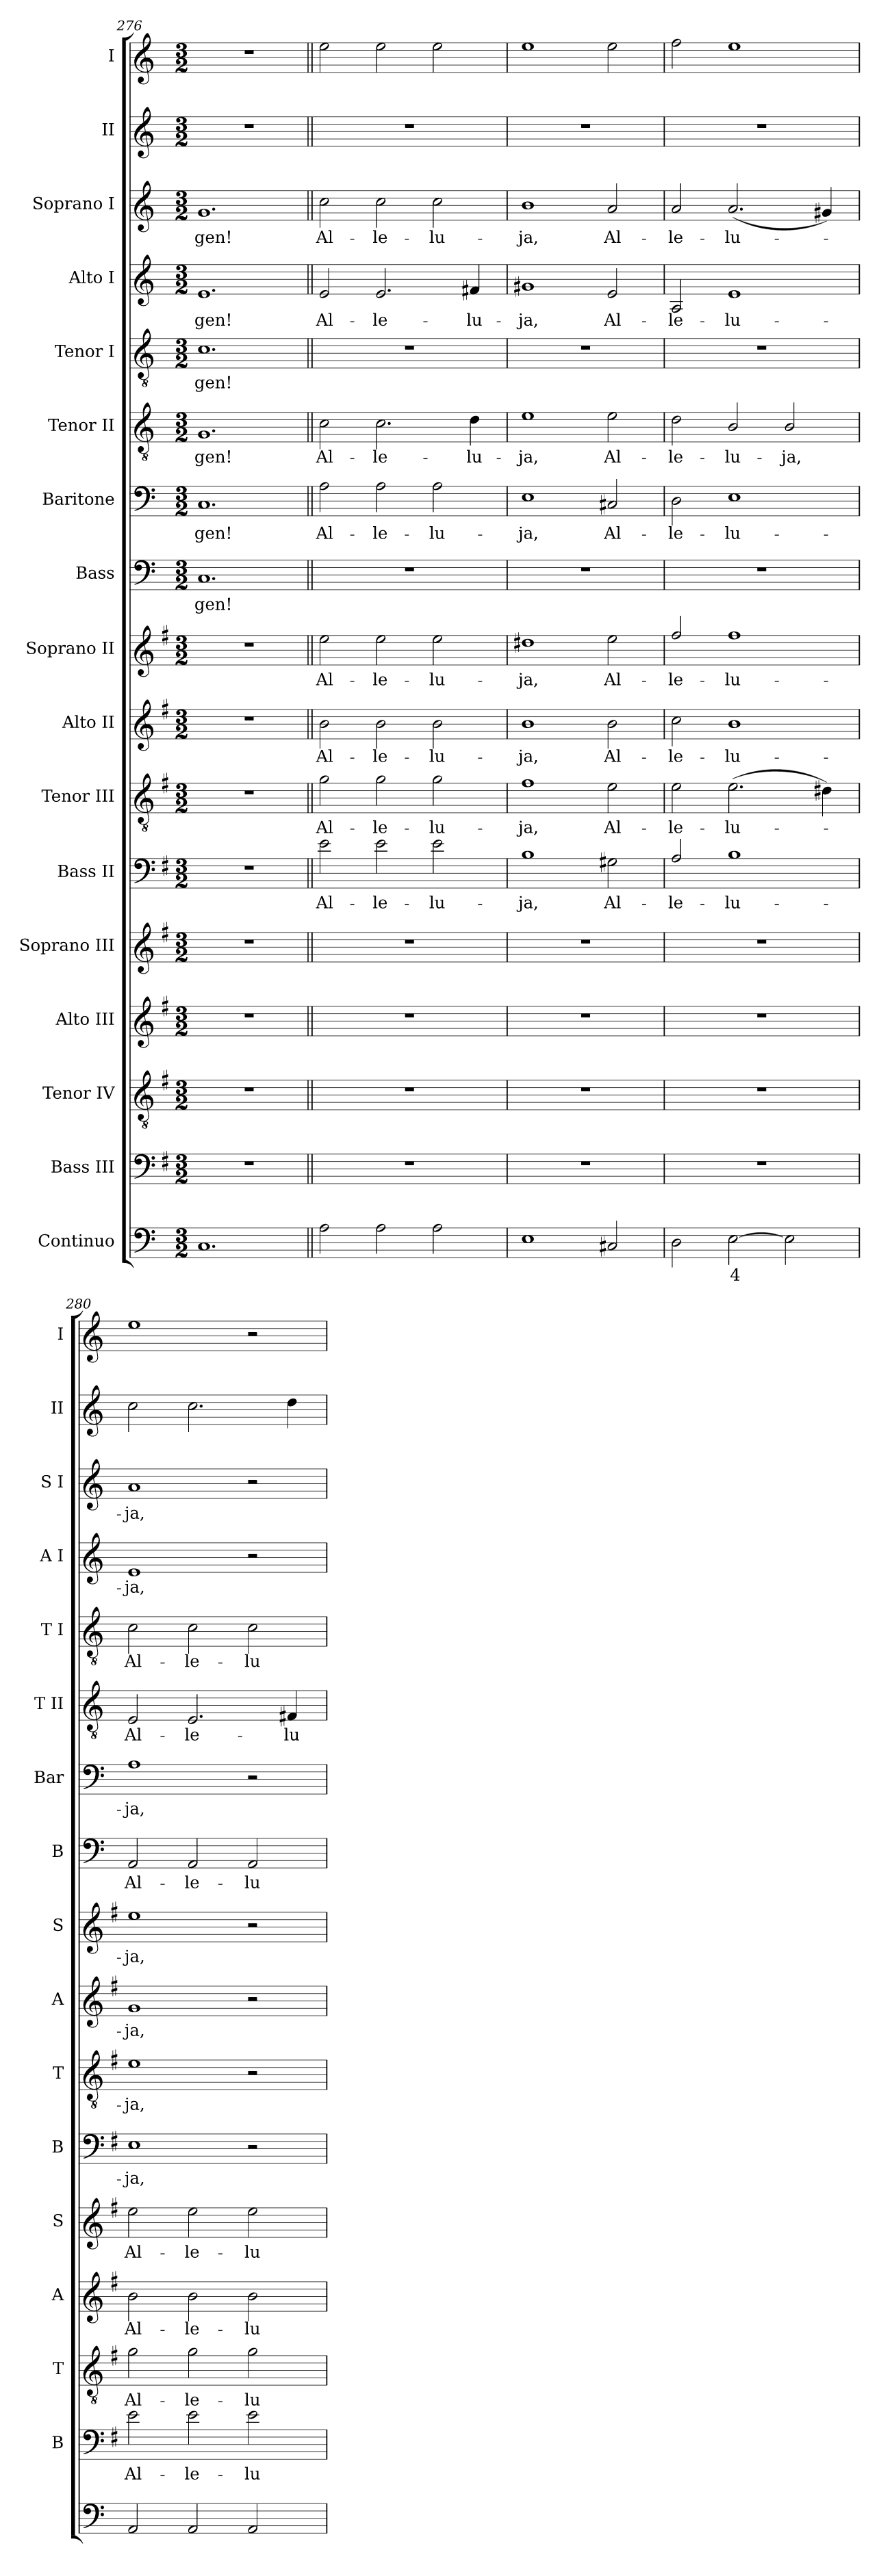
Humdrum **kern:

**kern	**text	**kern	**text	**kern	**text	**kern	**text	**kern	**text	**kern	**text	**kern	**text	**kern	**text	**kern	**text	**kern	**text	**kern	**text	**kern	**text	**kern	**text	**kern	**text	**kern	**text	**kern	**kern
*part17	*part17	*part16	*part16	*part15	*part15	*part14	*part14	*part13	*part13	*part12	*part12	*part11	*part11	*part10	*part10	*part9	*part9	*part8	*part8	*part7	*part7	*part6	*part6	*part5	*part5	*part4	*part4	*part3	*part3	*part2	*part1
*staff17	*staff17	*staff16	*staff16	*staff15	*staff15	*staff14	*staff14	*staff13	*staff13	*staff12	*staff12	*staff11	*staff11	*staff10	*staff10	*staff9	*staff9	*staff8	*staff8	*staff7	*staff7	*staff6	*staff6	*staff5	*staff5	*staff4	*staff4	*staff3	*staff3	*staff2	*staff1
*I"Continuo	*	*I"Bass III	*	*I"Tenor IV	*	*I"Alto III	*	*I"Soprano III	*	*I"Bass II	*	*I"Tenor III	*	*I"Alto II	*	*I"Soprano II	*	*I"Bass	*	*I"Baritone	*	*I"Tenor II	*	*I"Tenor I	*	*I"Alto I	*	*I"Soprano I	*	*I"II	*I"I
*	*	*I'B	*	*I'T	*	*I'A	*	*I'S	*	*I'B	*	*I'T	*	*I'A	*	*I'S	*	*I'B	*	*I'Bar	*	*I'T II	*	*I'T I	*	*I'A I	*	*I'S I	*	*I'II	*I'I
*clefF4	*	*clefF4	*	*clefGv2	*	*clefG2	*	*clefG2	*	*clefF4	*	*clefGv2	*	*clefG2	*	*clefG2	*	*clefF4	*	*clefF4	*	*clefGv2	*	*clefGv2	*	*clefG2	*	*clefG2	*	*clefG2	*clefG2
*	*	*ITrd4c7	*	*ITrd4c7	*	*ITrd4c7	*	*ITrd4c7	*	*ITrd4c7	*	*ITrd4c7	*	*ITrd4c7	*	*ITrd4c7	*	*	*	*	*	*	*	*	*	*	*	*	*	*	*
*k[]	*	*k[]	*	*k[]	*	*k[]	*	*k[]	*	*k[]	*	*k[]	*	*k[]	*	*k[]	*	*k[]	*	*k[]	*	*k[]	*	*k[]	*	*k[]	*	*k[]	*	*k[]	*k[]
*C:	*	*C:	*	*C:	*	*C:	*	*C:	*	*C:	*	*C:	*	*C:	*	*C:	*	*C:	*	*C:	*	*C:	*	*C:	*	*C:	*	*C:	*	*C:	*C:
*M3/2	*	*M3/2	*	*M3/2	*	*M3/2	*	*M3/2	*	*M3/2	*	*M3/2	*	*M3/2	*	*M3/2	*	*M3/2	*	*M3/2	*	*M3/2	*	*M3/2	*	*M3/2	*	*M3/2	*	*M3/2	*M3/2
=276	=276	=276	=276	=276	=276	=276	=276	=276	=276	=276	=276	=276	=276	=276	=276	=276	=276	=276	=276	=276	=276	=276	=276	=276	=276	=276	=276	=276	=276	=276	=276
!	!	!LO:N:vis=1	!	!LO:N:vis=1	!	!LO:N:vis=1	!	!LO:N:vis=1	!	!LO:N:vis=1	!	!LO:N:vis=1	!	!LO:N:vis=1	!	!LO:N:vis=1	!	!	!LO:LY:b	!	!LO:LY:b	!	!LO:LY:b	!	!LO:LY:b	!	!LO:LY:b	!	!LO:LY:b	!LO:N:vis=1	!LO:N:vis=1
1.C	.	1.r	.	1.r	.	1.r	.	1.r	.	1.r	.	1.r	.	1.r	.	1.r	.	1.C	-gen!	1.C	-gen!	1.G	-gen!	1.c	gen!	1.e	-gen!	1.g	-gen!	1.r	1.r
=277||	=277||	=277||	=277||	=277||	=277||	=277||	=277||	=277||	=277||	=277||	=277||	=277||	=277||	=277||	=277||	=277||	=277||	=277||	=277||	=277||	=277||	=277||	=277||	=277||	=277||	=277||	=277||	=277||	=277||	=277||	=277||
!	!	!LO:N:vis=1	!	!LO:N:vis=1	!	!LO:N:vis=1	!	!LO:N:vis=1	!	!	!LO:LY:b	!	!LO:LY:b	!	!LO:LY:b	!	!LO:LY:b	!LO:N:vis=1	!	!	!LO:LY:b	!	!LO:LY:b	!LO:N:vis=1	!	!	!LO:LY:b	!	!LO:LY:b	!LO:N:vis=1	!
2A	.	1.r	.	1.r	.	1.r	.	1.r	.	2A	Al-	2c	Al-	2e	Al-	2a	Al-	1.r	.	2A	Al-	2c	Al-	1.r	.	2e	Al-	2cc	Al-	1.r	2ee
!	!	!	!	!	!	!	!	!	!	!	!LO:LY:b	!	!LO:LY:b	!	!LO:LY:b	!	!LO:LY:b	!	!	!	!LO:LY:b	!	!LO:LY:b	!	!	!	!LO:LY:b	!	!LO:LY:b	!	!
2A	.	.	.	.	.	.	.	.	.	2A	-le-	2c	-le-	2e	-le-	2a	-le-	.	.	2A	-le-	2.c	-le-	.	.	2.e	-le-	2cc	-le-	.	2ee
!	!	!	!	!	!	!	!	!	!	!	!LO:LY:b	!	!LO:LY:b	!	!LO:LY:b	!	!LO:LY:b	!	!	!	!LO:LY:b	!	!	!	!	!	!	!	!LO:LY:b	!	!
2A	.	.	.	.	.	.	.	.	.	2A	-lu-	2c	-lu-	2e	-lu-	2a	-lu-	.	.	2A	-lu-	.	.	.	.	.	.	2cc	-lu-	.	2ee
!	!	!	!	!	!	!	!	!	!	!	!	!	!	!	!	!	!	!	!	!	!	!	!LO:LY:b	!	!	!	!LO:LY:b	!	!	!	!
.	.	.	.	.	.	.	.	.	.	.	.	.	.	.	.	.	.	.	.	.	.	4d	-lu-	.	.	4f#X	-lu-	.	.	.	.
=278	=278	=278	=278	=278	=278	=278	=278	=278	=278	=278	=278	=278	=278	=278	=278	=278	=278	=278	=278	=278	=278	=278	=278	=278	=278	=278	=278	=278	=278	=278	=278
!	!	!LO:N:vis=1	!	!LO:N:vis=1	!	!LO:N:vis=1	!	!LO:N:vis=1	!	!	!LO:LY:b	!	!LO:LY:b	!	!LO:LY:b	!	!LO:LY:b	!LO:N:vis=1	!	!	!LO:LY:b	!	!LO:LY:b	!LO:N:vis=1	!	!	!LO:LY:b	!	!LO:LY:b	!LO:N:vis=1	!
1E	.	1.r	.	1.r	.	1.r	.	1.r	.	1E	-ja,	1B	-ja,	1e	-ja,	1g#X	-ja,	1.r	.	1E	-ja,	1e	-ja,	1.r	.	1g#X	-ja,	1b	-ja,	1.r	1ee
!	!	!	!	!	!	!	!	!	!	!	!LO:LY:b	!	!LO:LY:b	!	!LO:LY:b	!	!LO:LY:b	!	!	!	!LO:LY:b	!	!LO:LY:b	!	!	!	!LO:LY:b	!	!LO:LY:b	!	!
2C#X	.	.	.	.	.	.	.	.	.	2C#X	Al-	2A	Al-	2e	Al-	2a	Al-	.	.	2C#X	Al-	2e	Al-	.	.	2e	Al-	2a	Al-	.	2ee
=279	=279	=279	=279	=279	=279	=279	=279	=279	=279	=279	=279	=279	=279	=279	=279	=279	=279	=279	=279	=279	=279	=279	=279	=279	=279	=279	=279	=279	=279	=279	=279
!	!	!LO:N:vis=1	!	!LO:N:vis=1	!	!LO:N:vis=1	!	!LO:N:vis=1	!	!	!LO:LY:b	!	!LO:LY:b	!	!LO:LY:b	!	!LO:LY:b	!LO:N:vis=1	!	!	!LO:LY:b	!	!LO:LY:b	!LO:N:vis=1	!	!	!LO:LY:b	!	!LO:LY:b	!LO:N:vis=1	!
2D	.	1.r	.	1.r	.	1.r	.	1.r	.	2D/	-le-	2A	-le-	2f	-le-	2b/	-le-	1.r	.	2D	-le-	2d	-le-	1.r	.	2A	-le-	2a	-le-	1.r	2ff
!	!LO:LY:b	!	!	!	!	!	!	!	!	!	!LO:LY:b	!	!LO:LY:b	!	!LO:LY:b	!	!LO:LY:b	!	!	!	!LO:LY:b	!	!LO:LY:b	!	!	!	!LO:LY:b	!	!LO:LY:b	!	!
[2E	4	.	.	.	.	.	.	.	.	1E	-lu-	(<2.A	-lu-	1e	-lu-	1b	-lu-	.	.	1E	-lu-	2B/	-lu-	.	.	1e	-lu-	(<2.a	-lu-	.	1ee
!	!	!	!	!	!	!	!	!	!	!	!	!	!	!	!	!	!	!	!	!	!	!	!LO:LY:b	!	!	!	!	!	!	!	!
2E]	.	.	.	.	.	.	.	.	.	.	.	.	.	.	.	.	.	.	.	.	.	2B/	-ja,	.	.	.	.	.	.	.	.
.	.	.	.	.	.	.	.	.	.	.	.	4G#X)	.	.	.	.	.	.	.	.	.	.	.	.	.	.	.	4g#X)	.	.	.
=280	=280	=280	=280	=280	=280	=280	=280	=280	=280	=280	=280	=280	=280	=280	=280	=280	=280	=280	=280	=280	=280	=280	=280	=280	=280	=280	=280	=280	=280	=280	=280
!	!	!	!LO:LY:b	!	!LO:LY:b	!	!LO:LY:b	!	!LO:LY:b	!	!LO:LY:b	!	!LO:LY:b	!	!LO:LY:b	!	!LO:LY:b	!	!LO:LY:b	!	!LO:LY:b	!	!LO:LY:b	!	!LO:LY:b	!	!LO:LY:b	!	!LO:LY:b	!	!
2AA	.	2A	Al-	2c	Al-	2e	Al-	2a	Al-	1AA	-ja,	1A	ja,	1c	-ja,	1a	-ja,	2AA	Al-	1A	-ja,	2E	Al-	2c	Al-	1e	-ja,	1a	ja,	2cc	1ee
!	!	!	!LO:LY:b	!	!LO:LY:b	!	!LO:LY:b	!	!LO:LY:b	!	!	!	!	!	!	!	!	!	!LO:LY:b	!	!	!	!LO:LY:b	!	!LO:LY:b	!	!	!	!	!	!
2AA	.	2A	-le-	2c	-le-	2e	-le-	2a	-le-	.	.	.	.	.	.	.	.	2AA	-le-	.	.	2.E	-le-	2c	-le-	.	.	.	.	2.cc	.
!	!	!	!LO:LY:b	!	!LO:LY:b	!	!LO:LY:b	!	!LO:LY:b	!	!	!	!	!	!	!	!	!	!LO:LY:b	!	!	!	!	!	!LO:LY:b	!	!	!	!	!	!
2AA	.	2A	-lu-	2c	-lu-	2e	-lu-	2a	-lu-	2r	.	2r	.	2r	.	2r	.	2AA	-lu-	2r	.	.	.	2c	-lu-	2r	.	2r	.	.	2r
!	!	!	!	!	!	!	!	!	!	!	!	!	!	!	!	!	!	!	!	!	!	!	!LO:LY:b	!	!	!	!	!	!	!	!
.	.	.	.	.	.	.	.	.	.	.	.	.	.	.	.	.	.	.	.	.	.	4F#X	-lu-	.	.	.	.	.	.	4dd	.
=	=	=	=	=	=	=	=	=	=	=	=	=	=	=	=	=	=	=	=	=	=	=	=	=	=	=	=	=	=	=	=
*-	*-	*-	*-	*-	*-	*-	*-	*-	*-	*-	*-	*-	*-	*-	*-	*-	*-	*-	*-	*-	*-	*-	*-	*-	*-	*-	*-	*-	*-	*-	*-
